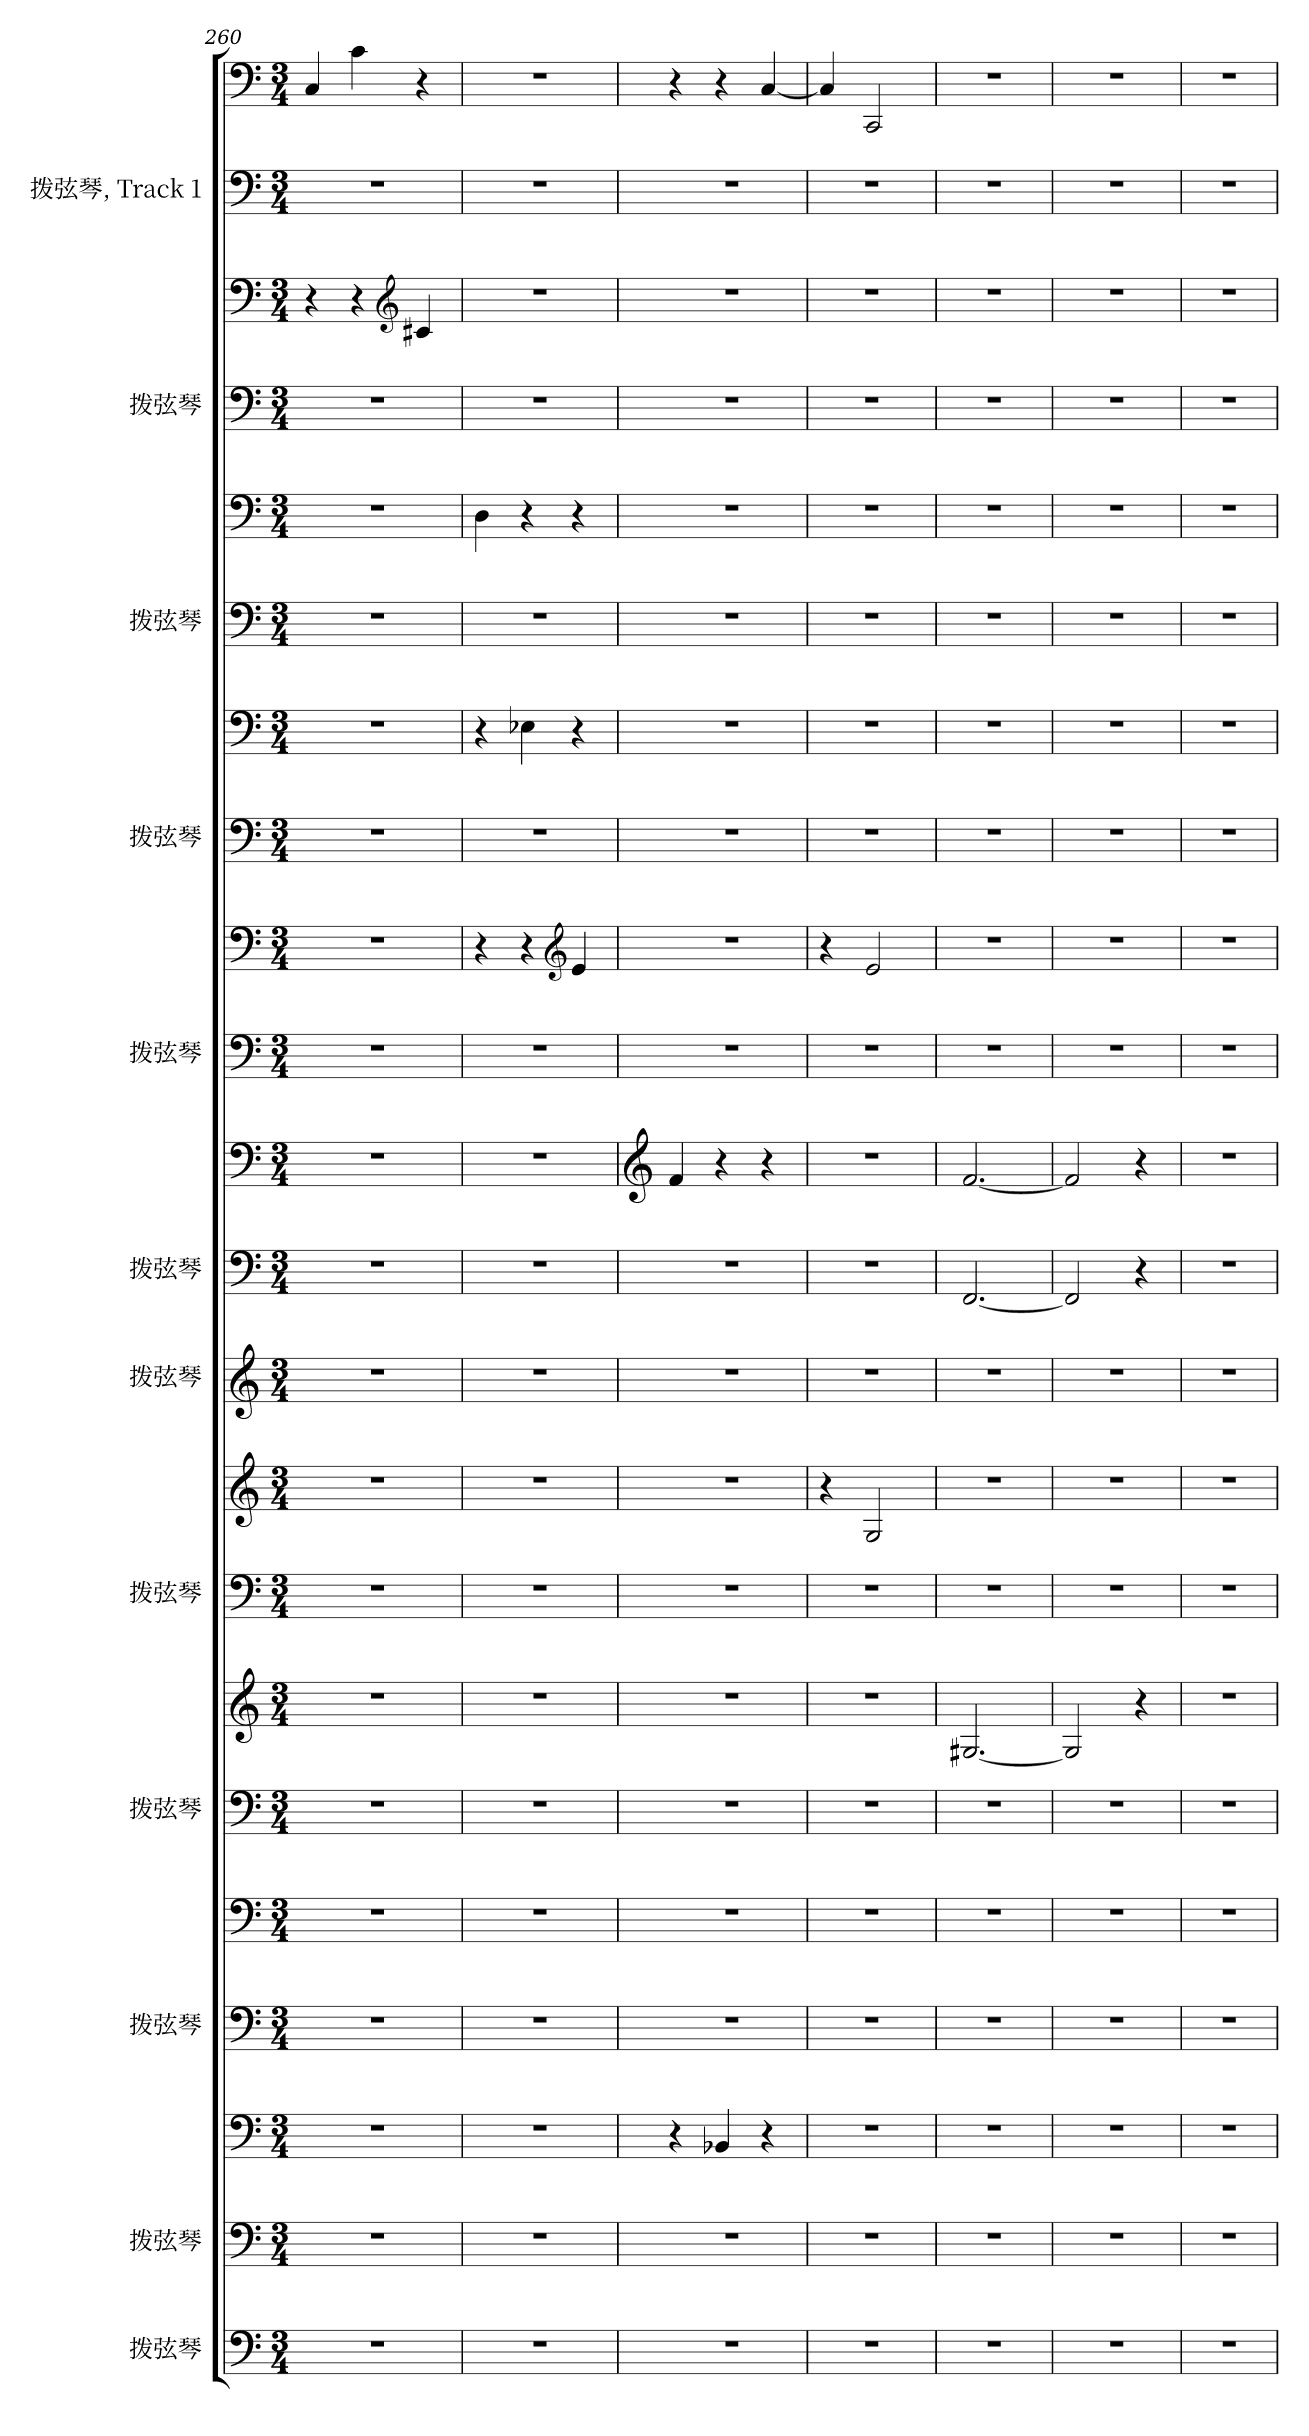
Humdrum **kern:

**kern	**kern	**kern	**kern	**kern	**kern	**kern	**kern	**kern	**kern	**kern	**kern	**kern	**kern	**kern	**kern	**kern	**kern	**kern	**kern	**kern	**kern
*part12	*part11	*part11	*part10	*part10	*part9	*part9	*part8	*part8	*part7	*part6	*part6	*part5	*part5	*part4	*part4	*part3	*part3	*part2	*part2	*part1	*part1
*staff22	*staff21	*staff20	*staff19	*staff18	*staff17	*staff16	*staff15	*staff14	*staff13	*staff12	*staff11	*staff10	*staff9	*staff8	*staff7	*staff6	*staff5	*staff4	*staff3	*staff2	*staff1
*I"拨弦琴	*I"拨弦琴	*	*I"拨弦琴	*	*I"拨弦琴	*	*I"拨弦琴	*	*I"拨弦琴	*I"拨弦琴	*	*I"拨弦琴	*	*I"拨弦琴	*	*I"拨弦琴	*	*I"拨弦琴	*	*I"拨弦琴, Track 1	*
!!LO:PB:g=z
*clefF4	*clefF4	*clefF4	*clefF4	*clefF4	*clefF4	*clefG2	*clefF4	*clefG2	*clefG2	*clefF4	*clefF4	*clefF4	*clefF4	*clefF4	*clefF4	*clefF4	*clefF4	*clefF4	*clefF4	*clefF4	*clefF4
*k[]	*k[]	*k[]	*k[]	*k[]	*k[]	*k[]	*k[]	*k[]	*k[]	*k[]	*k[]	*k[]	*k[]	*k[]	*k[]	*k[]	*k[]	*k[]	*k[]	*k[]	*k[]
*M3/4	*M3/4	*M3/4	*M3/4	*M3/4	*M3/4	*M3/4	*M3/4	*M3/4	*M3/4	*M3/4	*M3/4	*M3/4	*M3/4	*M3/4	*M3/4	*M3/4	*M3/4	*M3/4	*M3/4	*M3/4	*M3/4
=260	=260	=260	=260	=260	=260	=260	=260	=260	=260	=260	=260	=260	=260	=260	=260	=260	=260	=260	=260	=260	=260
2.r	2.r	2.r	2.r	2.r	2.r	2.r	2.r	2.r	2.r	2.r	2.r	2.r	2.r	2.r	2.r	2.r	2.r	2.r	4r	2.r	4C/
.	.	.	.	.	.	.	.	.	.	.	.	.	.	.	.	.	.	.	4r	.	4c\
*	*	*	*	*	*	*	*	*	*	*	*	*	*	*	*	*	*	*	*clefG2	*	*
.	.	.	.	.	.	.	.	.	.	.	.	.	.	.	.	.	.	.	4c#X/	.	4r
=261	=261	=261	=261	=261	=261	=261	=261	=261	=261	=261	=261	=261	=261	=261	=261	=261	=261	=261	=261	=261	=261
2.r	2.r	2.r	2.r	2.r	2.r	2.r	2.r	2.r	2.r	2.r	2.r	2.r	4r	2.r	4r	2.r	4D\	2.r	2.r	2.r	2.r
.	.	.	.	.	.	.	.	.	.	.	.	.	4r	.	4E-X\	.	4r	.	.	.	.
*	*	*	*	*	*	*	*	*	*	*	*	*	*clefG2	*	*	*	*	*	*	*	*
.	.	.	.	.	.	.	.	.	.	.	.	.	4e/	.	4r	.	4r	.	.	.	.
=262	=262	=262	=262	=262	=262	=262	=262	=262	=262	=262	=262	=262	=262	=262	=262	=262	=262	=262	=262	=262	=262
*	*	*	*	*	*	*	*	*	*	*	*clefG2	*	*	*	*	*	*	*	*	*	*
2.r	2.r	4r	2.r	2.r	2.r	2.r	2.r	2.r	2.r	2.r	4f/	2.r	2.r	2.r	2.r	2.r	2.r	2.r	2.r	2.r	4r
.	.	4BB-X/	.	.	.	.	.	.	.	.	4r	.	.	.	.	.	.	.	.	.	4r
.	.	4r	.	.	.	.	.	.	.	.	4r	.	.	.	.	.	.	.	.	.	[4C/
=263	=263	=263	=263	=263	=263	=263	=263	=263	=263	=263	=263	=263	=263	=263	=263	=263	=263	=263	=263	=263	=263
2.r	2.r	2.r	2.r	2.r	2.r	2.r	2.r	4r	2.r	2.r	2.r	2.r	4r	2.r	2.r	2.r	2.r	2.r	2.r	2.r	4C/]
.	.	.	.	.	.	.	.	2G/	.	.	.	.	2e/	.	.	.	.	.	.	.	2CC/
=264	=264	=264	=264	=264	=264	=264	=264	=264	=264	=264	=264	=264	=264	=264	=264	=264	=264	=264	=264	=264	=264
2.r	2.r	2.r	2.r	2.r	2.r	[2.G#X/	2.r	2.r	2.r	[2.FF/	[2.f/	2.r	2.r	2.r	2.r	2.r	2.r	2.r	2.r	2.r	2.r
=265	=265	=265	=265	=265	=265	=265	=265	=265	=265	=265	=265	=265	=265	=265	=265	=265	=265	=265	=265	=265	=265
2.r	2.r	2.r	2.r	2.r	2.r	2G#/]	2.r	2.r	2.r	2FF/]	2f/]	2.r	2.r	2.r	2.r	2.r	2.r	2.r	2.r	2.r	2.r
.	.	.	.	.	.	4r	.	.	.	4r	4r	.	.	.	.	.	.	.	.	.	.
=266	=266	=266	=266	=266	=266	=266	=266	=266	=266	=266	=266	=266	=266	=266	=266	=266	=266	=266	=266	=266	=266
2.r	2.r	2.r	2.r	2.r	2.r	2.r	2.r	2.r	2.r	2.r	2.r	2.r	2.r	2.r	2.r	2.r	2.r	2.r	2.r	2.r	2.r
=	=	=	=	=	=	=	=	=	=	=	=	=	=	=	=	=	=	=	=	=	=
*-	*-	*-	*-	*-	*-	*-	*-	*-	*-	*-	*-	*-	*-	*-	*-	*-	*-	*-	*-	*-	*-
